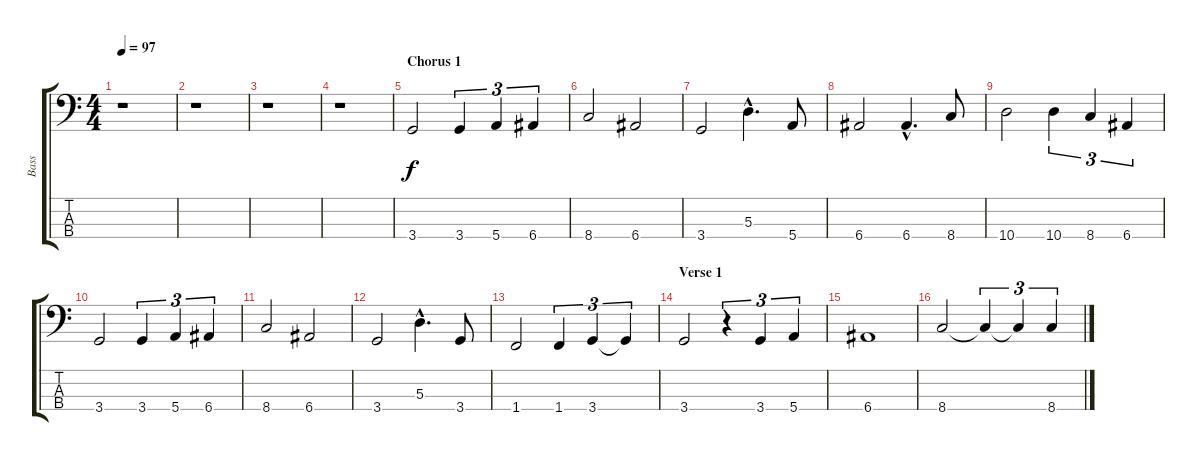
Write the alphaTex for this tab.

\track ("Bass" "Bass") {instrument electricbasspick}
\staff {score tabs}
\tuning (G2 D2 A1 E1) {hide}
\ts (4 4)
\tempo 97
\clef f4
\ks c
r.1{dy f instrument electricbasspick} |
r.1 |
r.1 |
r.1 |
\section ("" "Chorus 1")
3.4.2 3.4.4{tu (3 2)} 5.4.4{tu (3 2)} 6.4.4{tu (3 2)} |
8.4.2 6.4.2 |
3.4.2 5.3{hac}.4{d} 5.4.8 |
6.4.2 6.4{hac}.4{d} 8.4.8 |
10.4.2 10.4.4{tu (3 2)} 8.4.4{tu (3 2)} 6.4.4{tu (3 2)} |
3.4.2 3.4.4{tu (3 2)} 5.4.4{tu (3 2)} 6.4.4{tu (3 2)} |
8.4.2 6.4.2 |
3.4.2 5.3{hac}.4{d} 3.4.8 |
1.4.2 1.4.4{tu (3 2)} 3.4.4{tu (3 2)} 3.4{t}.4{tu (3 2)} |
\section ("" "Verse 1")
3.4.2 r.4{tu (3 2)} 3.4.4{tu (3 2)} 5.4.4{tu (3 2)} |
6.4.1 |
8.4.2 8.4{t}.4{tu (3 2)} 8.4{t}.4{tu (3 2)} 8.4.4{tu (3 2)}
